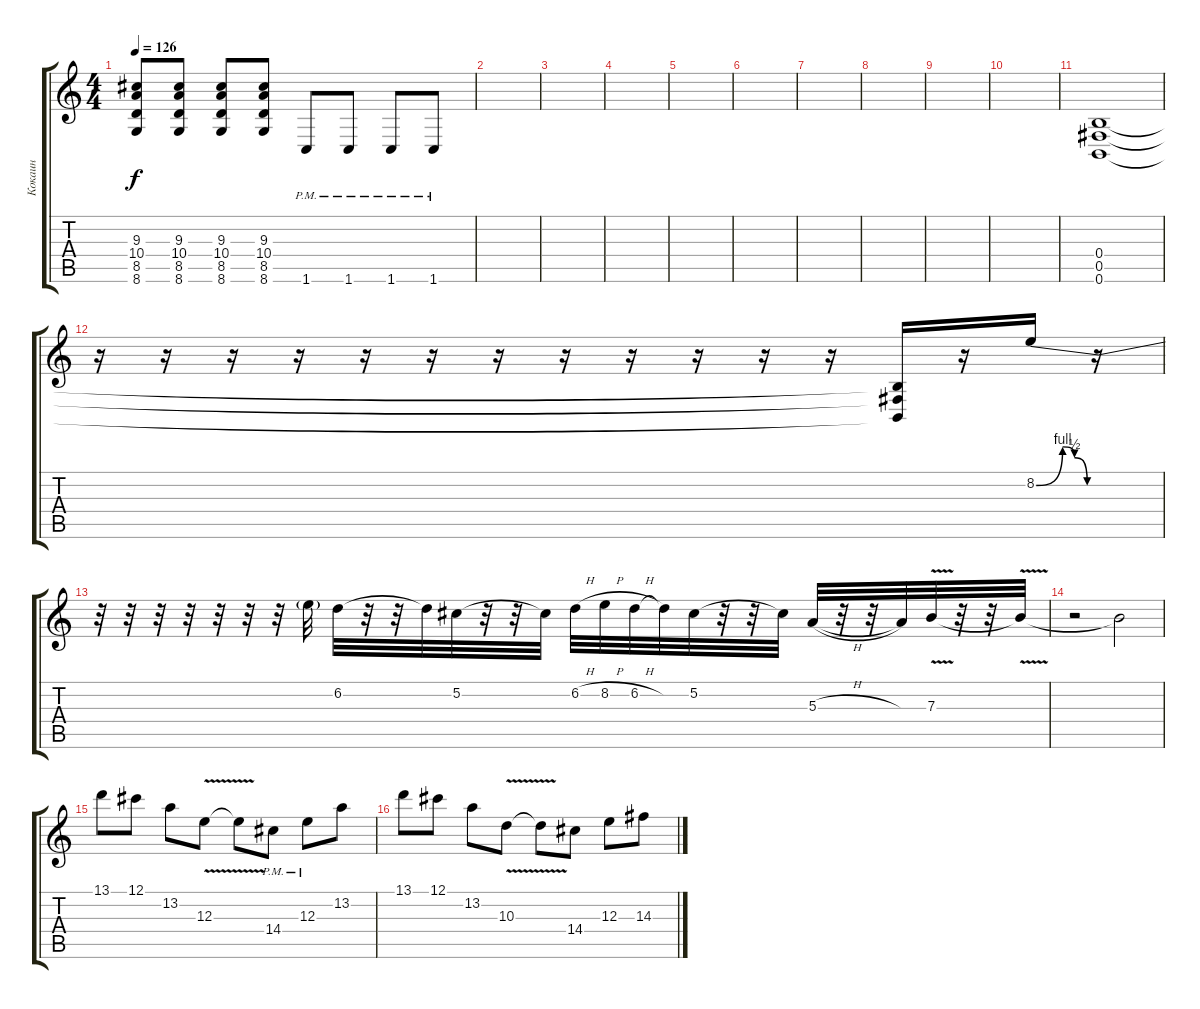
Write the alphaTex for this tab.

\track ("Кокаин" "Кокаин") {instrument distortionguitar}
\staff {score tabs}
\tuning (Db4 Ab3 E3 B2 Gb2 B1) {hide}
\ts (4 4)
\tempo 126
\clef g2
\ks c
(9.3 10.4 8.5 8.6).8{dy f} (9.3 10.4 8.5 8.6).8 (9.3 10.4 8.5 8.6).8 (9.3 10.4 8.5 8.6).8 1.6{pm}.8 1.6{pm}.8 1.6{pm}.8 1.6{pm}.8 |
|
|
|
|
|
|
|
|
|
(0.4 0.5 0.6).1 |
r.16 r.16 r.16 r.16 r.16 r.16 r.16 r.16 r.16 r.16 r.16 r.16 (0.4{t} 0.5{t} 0.6{t}).16 r.16 8.2{be (custom 0 0 31 4 45 2 60 0)}.16 r.16 |
r.32 r.32 r.32 r.32 r.32 r.32 r.32 8.2{t}.32 6.2.32 r.32 r.32 6.2{t}.32 5.2.32 r.32 r.32 5.2{t}.32 6.2{h}.32 8.2{h}.32 6.2{h}.32 6.2{t}.32 5.2.32 r.32 r.32 5.2{t}.32 5.3{h}.32 r.32 r.32 5.3{t}.32 7.3{v}.32 r.32 r.32 7.3{t}.32 |
r.2 7.3{t}.2 |
13.1.8 12.1.8 13.2.8 12.3{v}.8 12.3{t}.8 14.4{pm}.8 12.3{pm}.8 13.2.8 |
13.1.8 12.1.8 13.2.8 10.3{v}.8 10.3{t}.8 14.4.8 12.3.8 14.3.8
